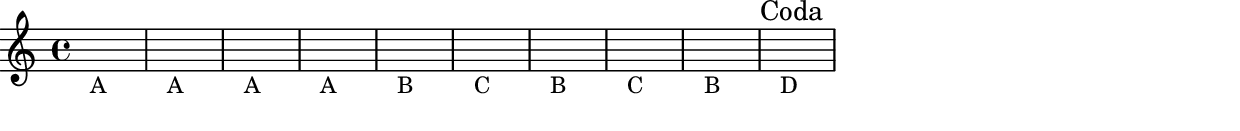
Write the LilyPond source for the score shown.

%% Generated by lilypond-book
%% Options: [exampleindent=10.16\mm,indent=0\mm,line-width=160\mm,paper-height=845.047\pt,paper-width=597.508\pt,papersize='(cons (* 597.508 pt) (* 845.047 pt))]
\include "lilypond-book-preamble.ly"


% ****************************************************************
% Start cut-&-pastable-section
% ****************************************************************

#(ly:set-option 'eps-box-padding 3.000000)



\paper {
  #(set-paper-size '(cons (* 597.508 pt) (* 845.047 pt)))
  indent = 0\mm
  line-width = 160\mm
  % offset the left padding, also add 1mm as lilypond creates cropped
  % images with a little space on the right
  line-width = #(- line-width (* mm  3.000000) (* mm 1))
}

\layout {
  
}




% ****************************************************************
% ly snippet:
% ****************************************************************
\sourcefilename "/lilypond-2.27.0/input/regression/repeat-ds-return-count.ly"
\sourcefileline 0
\version "2.23.6"

#(ly:set-option 'warning-as-error #t)

\header {
  texidoc="When a @emph{D.C.} or @emph{D.S.} instruction is to be
performed more than once, the default @code{dalSegnoTextFormatter}
includes the count in the instruction.  In this case, the @emph{D.C.}
instruction should indicate returning thrice and the @emph{D.S.}
instruction should indicate returning twice."
}

piece = \new Voice \fixed c' {
  \repeat segno 4 {
    s1_"A"
  }
  \repeat segno 3 {
    s1_"B"
    \alternative {
      \volta 1,2 s1_"C"
      \volta 3 <>
    }
  }
  \sectionLabel "Coda"
  s1_"D"
}

\score { \piece }
\score { \unfoldRepeats \piece }



% ****************************************************************
% end ly snippet
% ****************************************************************
